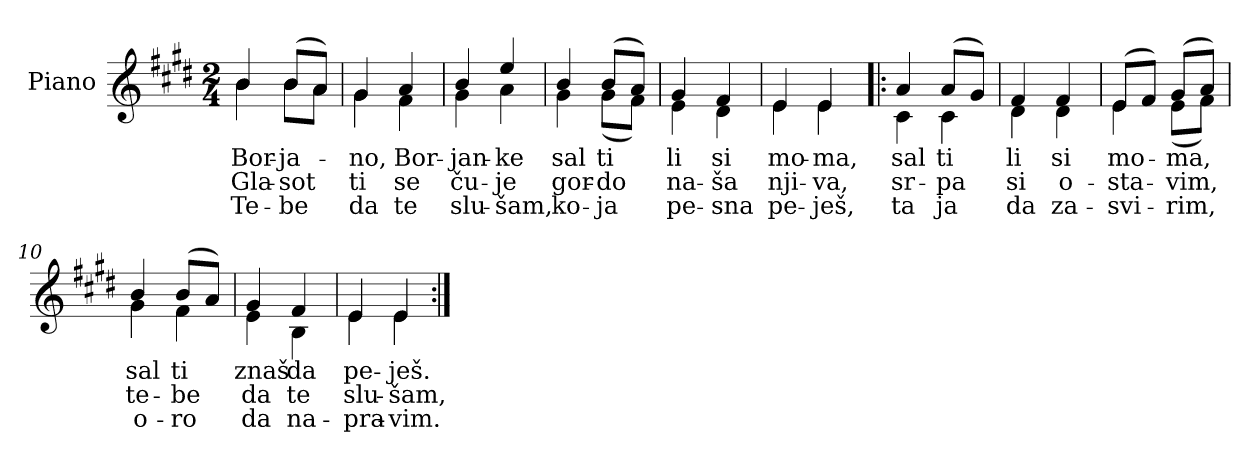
**kern	**text	**text	**text
*part1	*part1	*part1	*part1
*staff1	*staff1	*staff1	*staff1
*I"Piano	*	*	*
*I'Pno.	*	*	*
*clefG2	*	*	*
*k[f#c#g#d#]	*	*	*
*M2/4	*	*	*
=1	=1	=1	=1
!LO:TX:i:t=Veselo	!	!	!
!	!LO:LY:b	!LO:LY:b	!LO:LY:b
*^	*	*	*
4b/	4b\	Bor-	Gla-	Te-
!	!	!LO:LY:b	!LO:LY:b	!LO:LY:b
(>8b/L	8b\L	-ja-	-sot	-be
8a/J)	8a\J	.	.	.
=2	=2	=2	=2	=2
!	!	!LO:LY:b	!LO:LY:b	!LO:LY:b
4g#/	4g#\	-no,	ti	da
!	!	!LO:LY:b	!LO:LY:b	!LO:LY:b
4a/	4f#\	Bor-	se	te
=3	=3	=3	=3	=3
!	!	!LO:LY:b	!LO:LY:b	!LO:LY:b
4b/	4g#\	-jan-	ču-	slu-
!	!	!LO:LY:b	!LO:LY:b	!LO:LY:b
4ee/	4a\	-ke	-je	-šam,
=4	=4	=4	=4	=4
!	!	!LO:LY:b	!LO:LY:b	!LO:LY:b
4b/	4g#\	sal	gor-	ko-
!	!	!LO:LY:b	!LO:LY:b	!LO:LY:b
(>8b/L	(<8g#\L	ti	-do	-ja
8a/J)	8f#\J)	.	.	.
=5	=5	=5	=5	=5
!	!	!LO:LY:b	!LO:LY:b	!LO:LY:b
4g#/	4e\	li	na-	pe-
!	!	!LO:LY:b	!LO:LY:b	!LO:LY:b
4f#/	4d#\	si	-ša	-sna
=6	=6	=6	=6	=6
!	!	!LO:LY:b	!LO:LY:b	!LO:LY:b
4e/	4e\	mo-	nji-	pe-
!	!	!LO:LY:b	!LO:LY:b	!LO:LY:b
4e/	4e\	-ma,	-va,	-ješ,
=7!|:	=7!|:	=7!|:	=7!|:	=7!|:
!	!	!LO:LY:b	!LO:LY:b	!LO:LY:b
4a/	4c#\	sal	sr-	ta
!	!	!LO:LY:b	!LO:LY:b	!LO:LY:b
(>8a/L	4c#\	ti	-pa	ja
8g#/J)	.	.	.	.
=8	=8	=8	=8	=8
!	!	!LO:LY:b	!LO:LY:b	!LO:LY:b
4f#/	4d#\	li	si	da
!	!	!LO:LY:b	!LO:LY:b	!LO:LY:b
4f#/	4d#\	si	o-	za-
!!LO:LB:g=z	!!
=9	=9	=9	=9	=9
!	!	!LO:LY:b	!LO:LY:b	!LO:LY:b
(>8e/L	4e\	mo-	-sta-	-svi-
8f#/J)	.	.	.	.
!	!	!LO:LY:b	!LO:LY:b	!LO:LY:b
(>8g#/L	(<8e\L	-ma,	-vim,	-rim,
8a/J)	8f#\J)	.	.	.
=10	=10	=10	=10	=10
!	!	!LO:LY:b	!LO:LY:b	!LO:LY:b
4b/	4g#\	sal	te-	o-
!	!	!LO:LY:b	!LO:LY:b	!LO:LY:b
(>8b/L	4f#\	ti	-be	-ro
8a/J)	.	.	.	.
=11	=11	=11	=11	=11
!	!	!LO:LY:b	!LO:LY:b	!LO:LY:b
4g#/	4e\	znaš	da	da
!	!	!LO:LY:b	!LO:LY:b	!LO:LY:b
4f#/	4B\	da	te	na-
=12	=12	=12	=12	=12
!	!	!LO:LY:b	!LO:LY:b	!LO:LY:b
4e/	4e\	pe-	slu-	-pra-
!	!	!LO:LY:b	!LO:LY:b	!LO:LY:b
4e/	4e\	-ješ.	-šam,	-vim.
*v	*v	*	*	*
=:|!	=:|!	=:|!	=:|!
*-	*-	*-	*-
